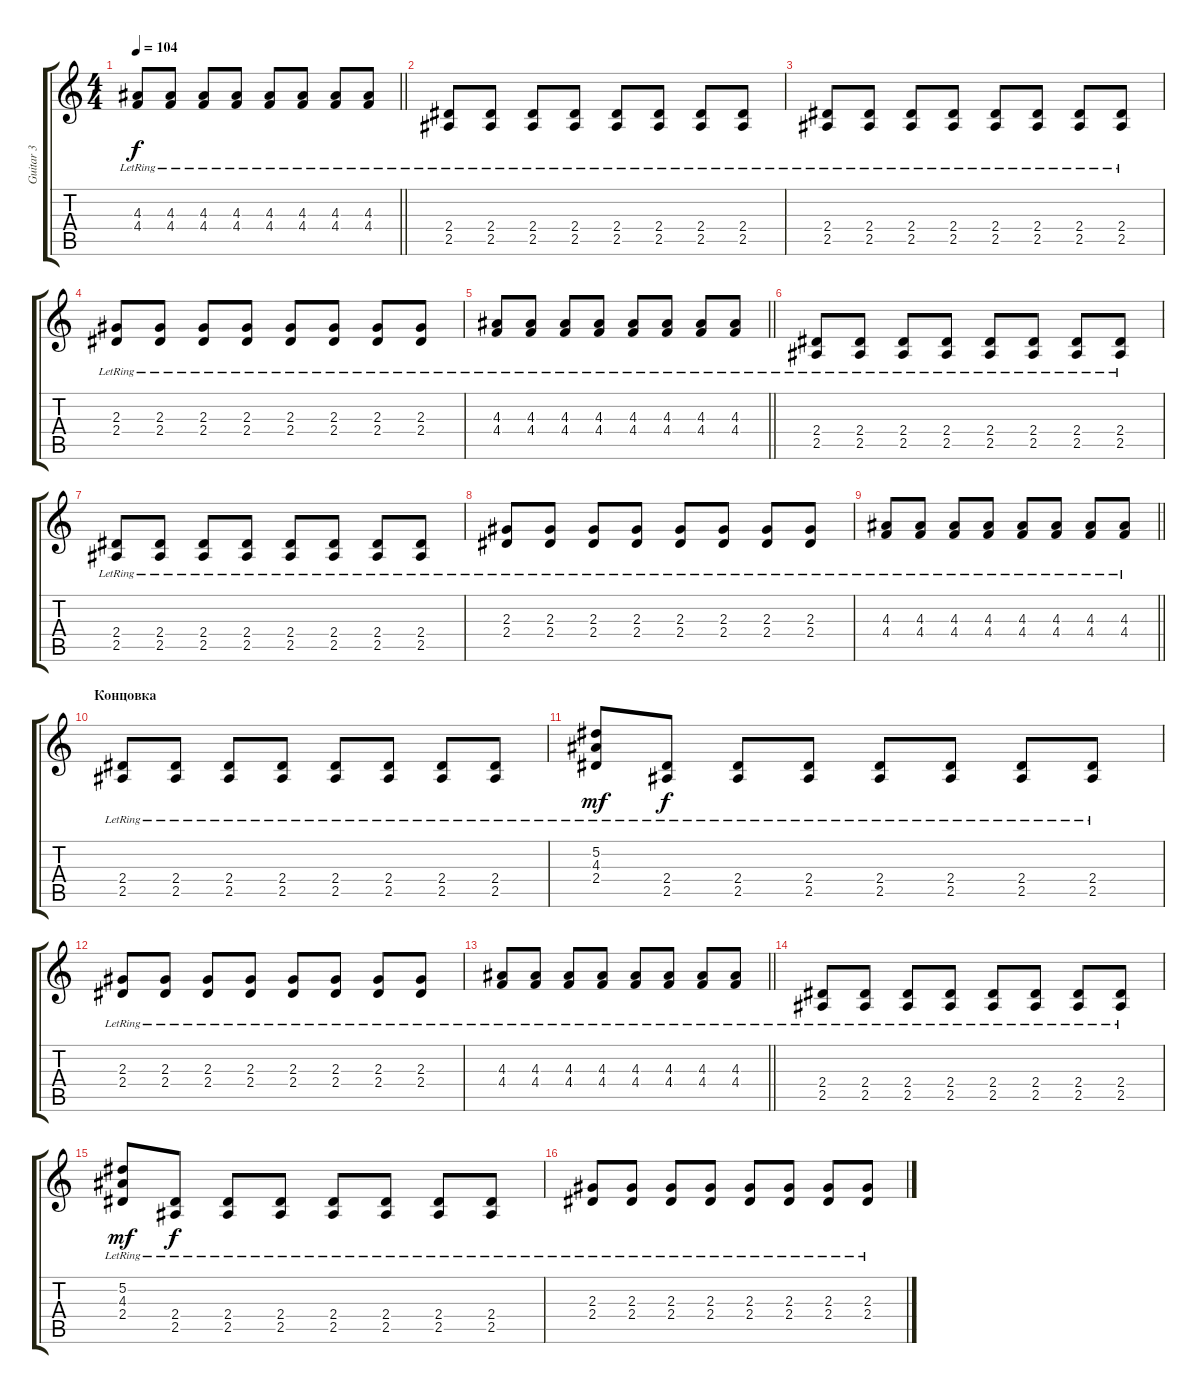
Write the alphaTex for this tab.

\track ("Guitar 3" "Guitar 3") {instrument electricguitarjazz}
\staff {score tabs}
\tuning (Eb4 Bb3 Gb3 Db3 Ab2 Eb2) {hide}
\ts (4 4)
\tempo 104
\clef g2
\barLineRight lightlight
\ks c
(4.3{lr} 4.4{lr}).8{dy f} (4.3{lr} 4.4{lr}).8 (4.3{lr} 4.4{lr}).8 (4.3{lr} 4.4{lr}).8 (4.3{lr} 4.4{lr}).8 (4.3{lr} 4.4{lr}).8 (4.3{lr} 4.4{lr}).8 (4.3{lr} 4.4{lr}).8 |
\section ("" "")
(2.4{lr} 2.5{lr}).8 (2.4{lr} 2.5{lr}).8 (2.4{lr} 2.5{lr}).8 (2.4{lr} 2.5{lr}).8 (2.4{lr} 2.5{lr}).8 (2.4{lr} 2.5{lr}).8 (2.4{lr} 2.5{lr}).8 (2.4{lr} 2.5{lr}).8 |
(2.4{lr} 2.5{lr}).8 (2.4{lr} 2.5{lr}).8 (2.4{lr} 2.5{lr}).8 (2.4{lr} 2.5{lr}).8 (2.4{lr} 2.5{lr}).8 (2.4{lr} 2.5{lr}).8 (2.4{lr} 2.5{lr}).8 (2.4{lr} 2.5{lr}).8 |
(2.3{lr} 2.4{lr}).8 (2.3{lr} 2.4{lr}).8 (2.3{lr} 2.4{lr}).8 (2.3{lr} 2.4{lr}).8 (2.3{lr} 2.4{lr}).8 (2.3{lr} 2.4{lr}).8 (2.3{lr} 2.4{lr}).8 (2.3{lr} 2.4{lr}).8 |
\barLineRight lightlight
(4.3{lr} 4.4{lr}).8 (4.3{lr} 4.4{lr}).8 (4.3{lr} 4.4{lr}).8 (4.3{lr} 4.4{lr}).8 (4.3{lr} 4.4{lr}).8 (4.3{lr} 4.4{lr}).8 (4.3{lr} 4.4{lr}).8 (4.3{lr} 4.4{lr}).8 |
\section ("" "")
(2.4{lr} 2.5{lr}).8 (2.4{lr} 2.5{lr}).8 (2.4{lr} 2.5{lr}).8 (2.4{lr} 2.5{lr}).8 (2.4{lr} 2.5{lr}).8 (2.4{lr} 2.5{lr}).8 (2.4{lr} 2.5{lr}).8 (2.4{lr} 2.5{lr}).8 |
(2.4{lr} 2.5{lr}).8 (2.4{lr} 2.5{lr}).8 (2.4{lr} 2.5{lr}).8 (2.4{lr} 2.5{lr}).8 (2.4{lr} 2.5{lr}).8 (2.4{lr} 2.5{lr}).8 (2.4{lr} 2.5{lr}).8 (2.4{lr} 2.5{lr}).8 |
(2.3{lr} 2.4{lr}).8 (2.3{lr} 2.4{lr}).8 (2.3{lr} 2.4{lr}).8 (2.3{lr} 2.4{lr}).8 (2.3{lr} 2.4{lr}).8 (2.3{lr} 2.4{lr}).8 (2.3{lr} 2.4{lr}).8 (2.3{lr} 2.4{lr}).8 |
\barLineRight lightlight
(4.3{lr} 4.4{lr}).8 (4.3{lr} 4.4{lr}).8 (4.3{lr} 4.4{lr}).8 (4.3{lr} 4.4{lr}).8 (4.3{lr} 4.4{lr}).8 (4.3{lr} 4.4{lr}).8 (4.3{lr} 4.4{lr}).8 (4.3{lr} 4.4{lr}).8 |
\section ("" "Концовка")
(2.4{lr} 2.5{lr}).8 (2.4{lr} 2.5{lr}).8 (2.4{lr} 2.5{lr}).8 (2.4{lr} 2.5{lr}).8 (2.4{lr} 2.5{lr}).8 (2.4{lr} 2.5{lr}).8 (2.4{lr} 2.5{lr}).8 (2.4{lr} 2.5{lr}).8 |
(5.2{lr} 4.3{lr} 2.4).8{dy mf} (2.4{lr} 2.5{lr}).8{dy f} (2.4{lr} 2.5{lr}).8 (2.4{lr} 2.5{lr}).8 (2.4{lr} 2.5{lr}).8 (2.4{lr} 2.5{lr}).8 (2.4{lr} 2.5{lr}).8 (2.4{lr} 2.5{lr}).8 |
(2.3{lr} 2.4{lr}).8 (2.3{lr} 2.4{lr}).8 (2.3{lr} 2.4{lr}).8 (2.3{lr} 2.4{lr}).8 (2.3{lr} 2.4{lr}).8 (2.3{lr} 2.4{lr}).8 (2.3{lr} 2.4{lr}).8 (2.3{lr} 2.4{lr}).8 |
\barLineRight lightlight
(4.3{lr} 4.4{lr}).8 (4.3{lr} 4.4{lr}).8 (4.3{lr} 4.4{lr}).8 (4.3{lr} 4.4{lr}).8 (4.3{lr} 4.4{lr}).8 (4.3{lr} 4.4{lr}).8 (4.3{lr} 4.4{lr}).8 (4.3{lr} 4.4{lr}).8 |
\section ("" "")
(2.4{lr} 2.5{lr}).8 (2.4{lr} 2.5{lr}).8 (2.4{lr} 2.5{lr}).8 (2.4{lr} 2.5{lr}).8 (2.4{lr} 2.5{lr}).8 (2.4{lr} 2.5{lr}).8 (2.4{lr} 2.5{lr}).8 (2.4{lr} 2.5{lr}).8 |
(5.2{lr} 4.3{lr} 2.4{lr}).8{dy mf} (2.4{lr} 2.5{lr}).8{dy f} (2.4{lr} 2.5{lr}).8 (2.4{lr} 2.5{lr}).8 (2.4{lr} 2.5{lr}).8 (2.4{lr} 2.5{lr}).8 (2.4{lr} 2.5{lr}).8 (2.4{lr} 2.5{lr}).8 |
(2.3{lr} 2.4{lr}).8 (2.3{lr} 2.4{lr}).8 (2.3{lr} 2.4{lr}).8 (2.3{lr} 2.4{lr}).8 (2.3{lr} 2.4{lr}).8 (2.3{lr} 2.4{lr}).8 (2.3{lr} 2.4{lr}).8 (2.3{lr} 2.4{lr}).8
